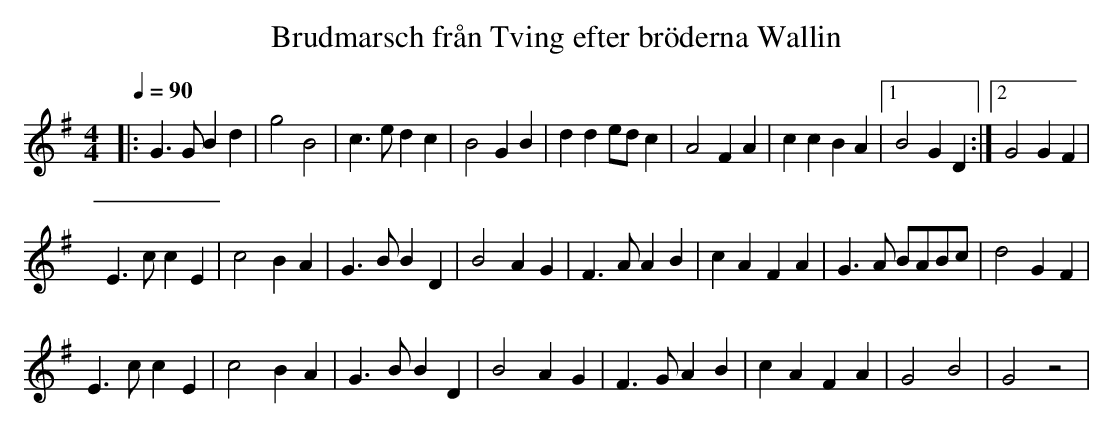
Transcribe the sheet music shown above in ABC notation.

X:1
T:Brudmarsch från Tving efter bröderna Wallin
M:4/4
L:1/4
K:G
Q:90
|: G3/2 G/2 B d | g2 B2 | c3/2 e/2 d c | B2 G B | d d e/2d/2 c | A2 F A | c c B A |1 B2 G D :|2 G2 G F |
E3/2 c/2 c E | c2 B A | G3/2 B/2 B D | B2 A G | F3/2 A/2 A B | c A F A | G3/2 A/2 B/2A/2B/2c/2 | d2 G F |
E3/2 c/2 c E | c2 B A | G3/2 B/2 B D | B2 A G | F3/2 G/2 A B | c A F A | G2 B2 | G2 z2 |
